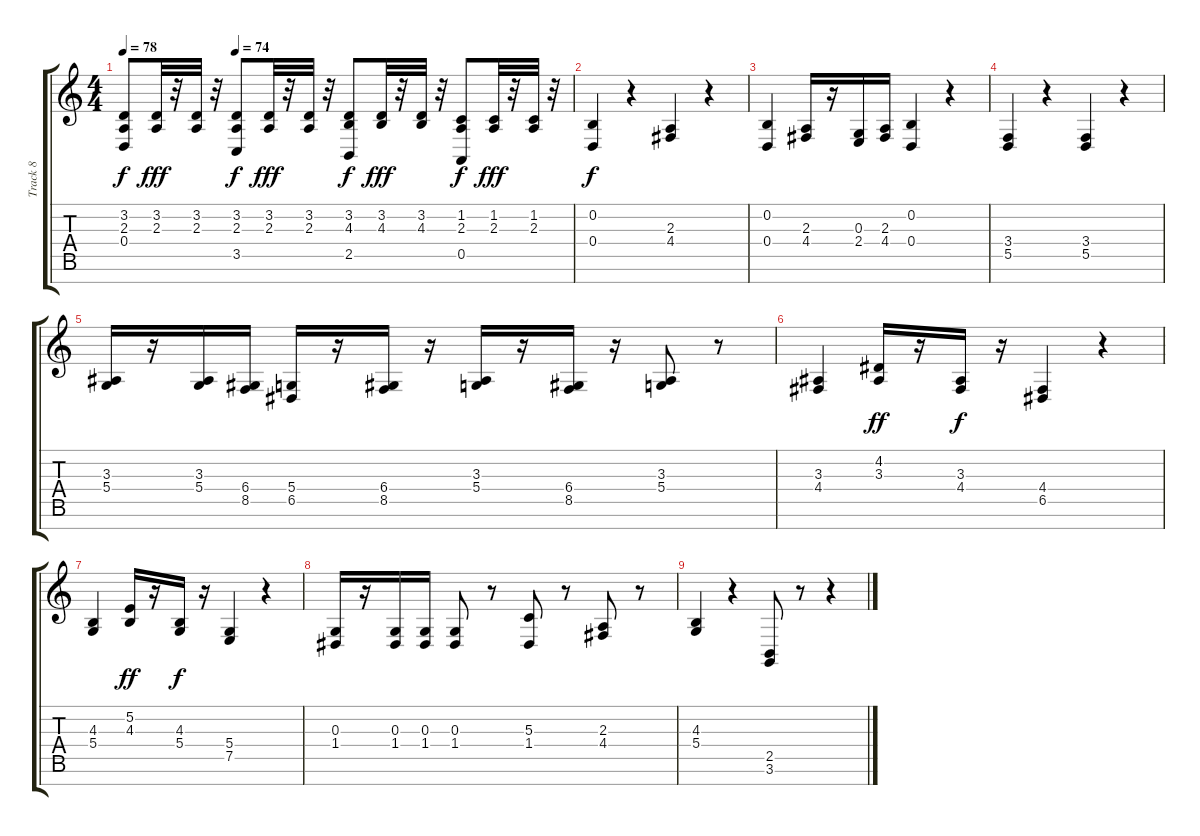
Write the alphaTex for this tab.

\track ("Track 8" "Track 8") {instrument trombone}
\staff {score tabs}
\tuning (E4 B3 G3 D3 A2 E2 B1) {hide}
\ts (4 4)
\tempo 78
\tempo (74 0.25)
\clef g2
\ks c
(3.2 2.3 0.4).8{dy f} (3.2 2.3).32{dy fff} r.32 (3.2 2.3).32 r.32 (3.2 2.3 3.5).8{dy f} (3.2 2.3).32{dy fff} r.32 (3.2 2.3).32 r.32 (3.2 4.3 2.5).8{dy f} (3.2 4.3).32{dy fff} r.32 (3.2 4.3).32 r.32 (1.2 2.3 0.5).8{dy f} (1.2 2.3).32{dy fff} r.32 (1.2 2.3).32 r.32 |
(0.2 0.4).4{dy f} r.4 (2.3 4.4).4 r.4 |
(0.2 0.4).4 (2.3 4.4).16 r.16 (0.3 2.4).16 (2.3 4.4).16 (0.2 0.4).4 r.4 |
(3.4 5.5).4 r.4 (3.4 5.5).4 r.4 |
(3.3 5.4).16 r.16 (3.3 5.4).16 (6.4 8.5).16 (5.4 6.5).16 r.16 (6.4 8.5).16 r.16 (3.3 5.4).16 r.16 (6.4 8.5).16 r.16 (3.3 5.4).8 r.8 |
(3.3 4.4).4 (4.2 3.3).16{dy ff} r.16 (3.3 4.4).16{dy f} r.16 (4.4 6.5).4 r.4 |
(4.3 5.4).4 (5.2 4.3).16{dy ff} r.16 (4.3 5.4).16{dy f} r.16 (5.4 7.5).4 r.4 |
(0.3 1.4).16 r.16 (0.3 1.4).16 (0.3 1.4).16 (0.3 1.4).8 r.8 (5.3 1.4).8 r.8 (2.3 4.4).8 r.8 |
(4.3 5.4).4 r.4 (2.5 3.6).8 r.8 r.4
